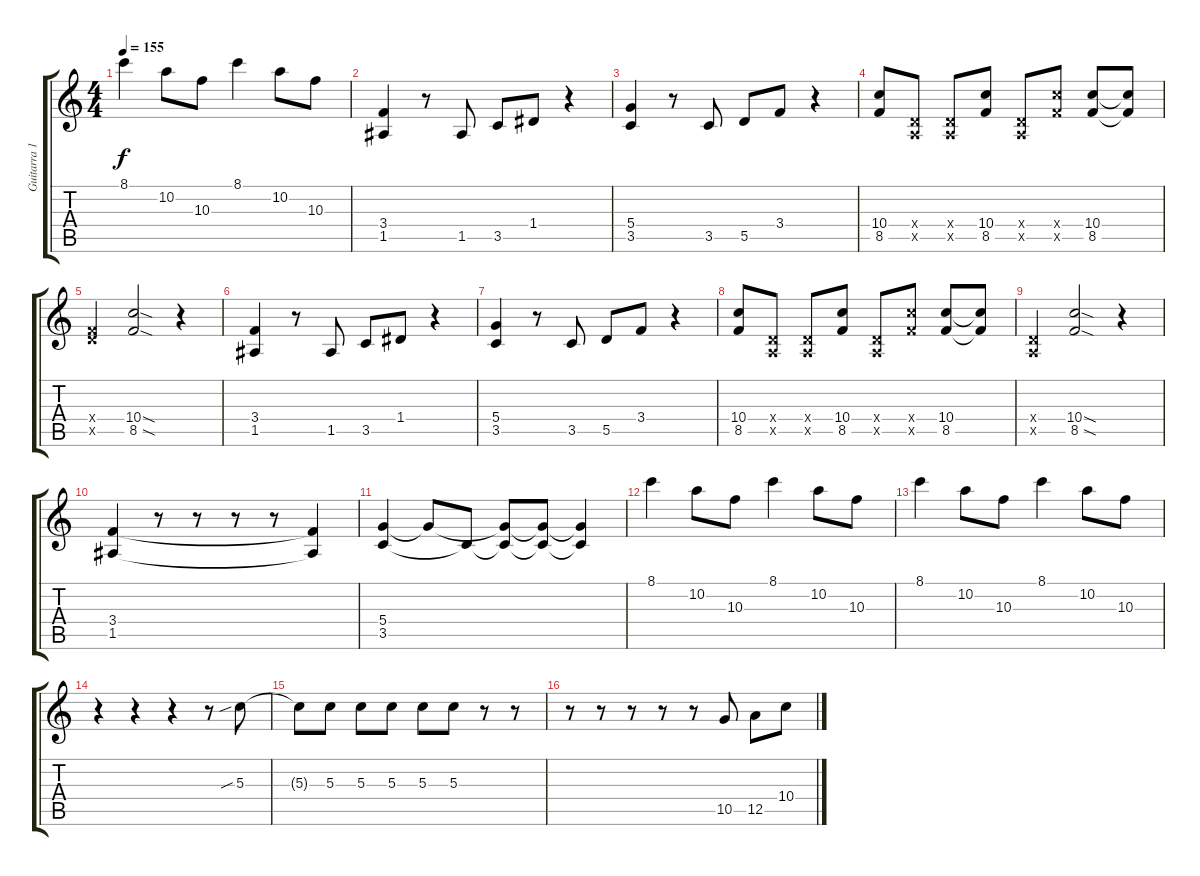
\track ("Guitarra 1 - Elio" "Guitarra 1") {instrument distortionguitar}
\staff {score tabs}
\tuning (E4 B3 G3 D3 A2 E2) {hide}
\ts (4 4)
\tempo 155
\clef g2
\ks c
8.1.4{dy f} 10.2.8 10.3.8 8.1.4 10.2.8 10.3.8 |
(3.4 1.5).4 r.8 1.5.8 3.5.8 1.4.8 r.4 |
(5.4 3.5).4 r.8 3.5.8 5.5.8 3.4.8 r.4 |
(10.4 8.5).8 (0.4{x} 0.5{x}).8 (0.4{x} 0.5{x}).8 (10.4 8.5).8 (0.4{x} 0.5{x}).8 (10.4{x} 8.5{x}).8 (10.4 8.5).8 (10.4{t} 8.5{t}).8 |
(0.4{x} 8.5{x}).4 (10.4{sod} 8.5{sod}).2 r.4 |
(3.4 1.5).4 r.8 1.5.8 3.5.8 1.4.8 r.4 |
(5.4 3.5).4 r.8 3.5.8 5.5.8 3.4.8 r.4 |
(10.4 8.5).8 (0.4{x} 0.5{x}).8 (0.4{x} 0.5{x}).8 (10.4 8.5).8 (0.4{x} 0.5{x}).8 (10.4{x} 8.5{x}).8 (10.4 8.5).8 (10.4{t} 8.5{t}).8 |
(0.4{x} 0.5{x}).4 (10.4{sod} 8.5{sod}).2 r.4 |
(3.4 1.5).4 r.8 r.8 r.8 r.8 (3.4{t} 1.5{t}).4 |
(5.4 3.5).4 5.4{t}.8 3.5{t}.8 (5.4{t} 3.5{t}).8 (5.4{t} 3.5{t}).8 (5.4{t} 3.5{t}).4 |
8.1.4 10.2.8 10.3.8 8.1.4 10.2.8 10.3.8 |
8.1.4 10.2.8 10.3.8 8.1.4 10.2.8 10.3.8 |
r.4 r.4 r.4 r.8 5.3{sib}.8 |
5.3{t}.8 5.3.8 5.3.8 5.3.8 5.3.8 5.3.8 r.8 r.8 |
r.8 r.8 r.8 r.8 r.8 10.5.8 12.5.8 10.4.8
